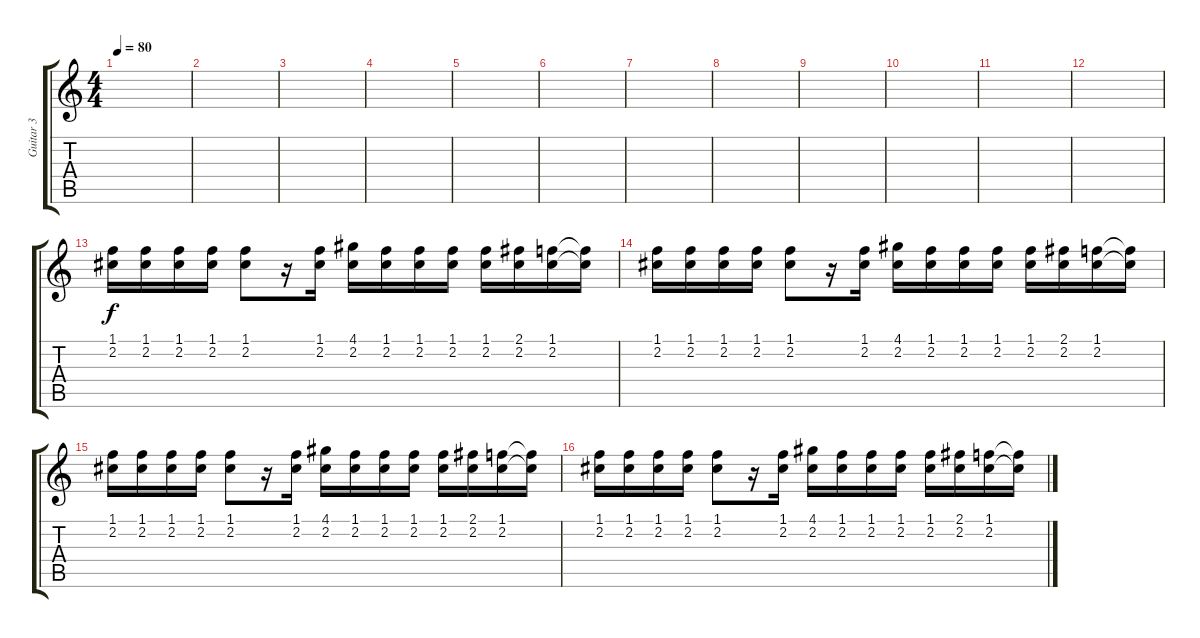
\track ("Guitar 3" "Guitar 3") {instrument distortionguitar}
\staff {score tabs}
\tuning (E4 B3 G3 D3 A2 E2) {hide}
\ts (4 4)
\tempo 80
\clef g2
\ks c
|
|
|
|
|
|
|
|
|
|
|
|
(1.1 2.2).16 (1.1 2.2).16 (1.1 2.2).16 (1.1 2.2).16 (1.1 2.2).8 r.16 (1.1 2.2).16 (4.1 2.2).16 (1.1 2.2).16 (1.1 2.2).16 (1.1 2.2).16 (1.1 2.2).16 (2.1 2.2).16 (1.1 2.2).16 (1.1{t} 2.2{t}).16 |
(1.1 2.2).16 (1.1 2.2).16 (1.1 2.2).16 (1.1 2.2).16 (1.1 2.2).8 r.16 (1.1 2.2).16 (4.1 2.2).16 (1.1 2.2).16 (1.1 2.2).16 (1.1 2.2).16 (1.1 2.2).16 (2.1 2.2).16 (1.1 2.2).16 (1.1{t} 2.2{t}).16 |
(1.1 2.2).16 (1.1 2.2).16 (1.1 2.2).16 (1.1 2.2).16 (1.1 2.2).8 r.16 (1.1 2.2).16 (4.1 2.2).16 (1.1 2.2).16 (1.1 2.2).16 (1.1 2.2).16 (1.1 2.2).16 (2.1 2.2).16 (1.1 2.2).16 (1.1{t} 2.2{t}).16 |
(1.1 2.2).16 (1.1 2.2).16 (1.1 2.2).16 (1.1 2.2).16 (1.1 2.2).8 r.16 (1.1 2.2).16 (4.1 2.2).16 (1.1 2.2).16 (1.1 2.2).16 (1.1 2.2).16 (1.1 2.2).16 (2.1 2.2).16 (1.1 2.2).16 (1.1{t} 2.2{t}).16
